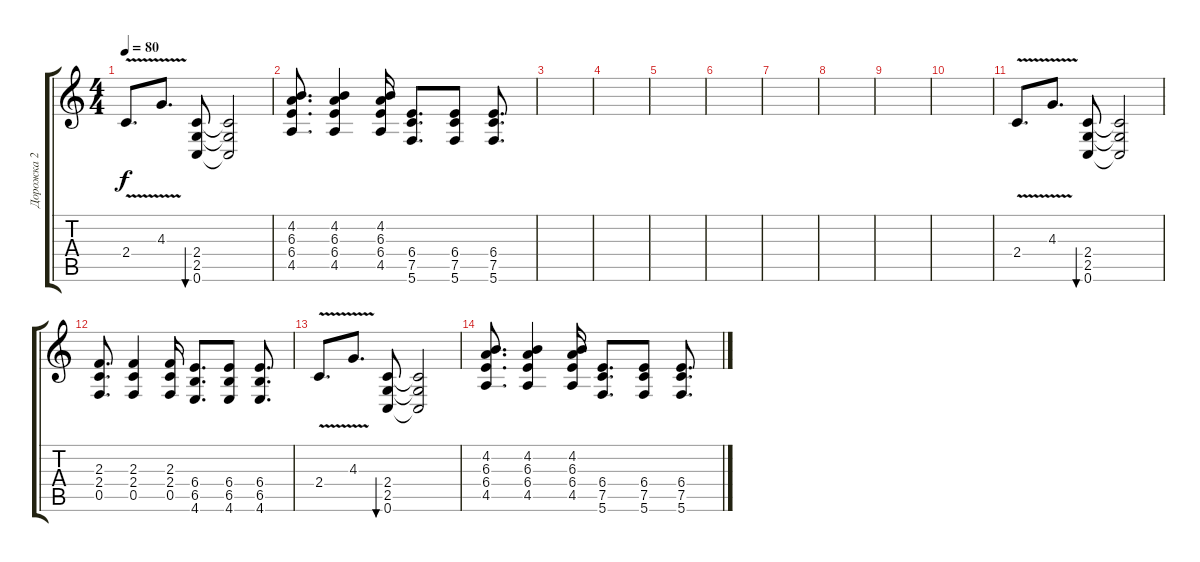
\track ("Дорожка 2" "Дорожка 2") {instrument electricguitarjazz}
\staff {score tabs}
\tuning (C4 G3 Eb3 Bb2 F2 C2) {hide}
\ts (4 4)
\tempo 80
\clef g2
\ks c
2.4{v}.8{d dy f instrument acousticguitarnylon} 4.3{v}.8{d} (2.4 2.5 0.6).8{bu 60} (2.4{t} 2.5{t} 0.6{t}).2 |
(4.2 6.3 6.4 4.5).8{d} (4.2 6.3 6.4 4.5).4 (4.2 6.3 6.4 4.5).16 (6.4 7.5 5.6).8{d} (6.4 7.5 5.6).8 (6.4 7.5 5.6).8{d} |
|
|
|
|
|
|
|
|
2.4{v}.8{d instrument acousticguitarnylon} 4.3{v}.8{d} (2.4 2.5 0.6).8{bu 60} (2.4{t} 2.5{t} 0.6{t}).2 |
(2.3 2.4 0.5).8{d} (2.3 2.4 0.5).4 (2.3 2.4 0.5).16 (6.4 6.5 4.6).8{d} (6.4 6.5 4.6).8 (6.4 6.5 4.6).8{d} |
2.4{v}.8{d instrument acousticguitarnylon} 4.3{v}.8{d} (2.4 2.5 0.6).8{bu 60} (2.4{t} 2.5{t} 0.6{t}).2 |
(4.2 6.3 6.4 4.5).8{d} (4.2 6.3 6.4 4.5).4 (4.2 6.3 6.4 4.5).16 (6.4 7.5 5.6).8{d} (6.4 7.5 5.6).8 (6.4 7.5 5.6).8{d}
